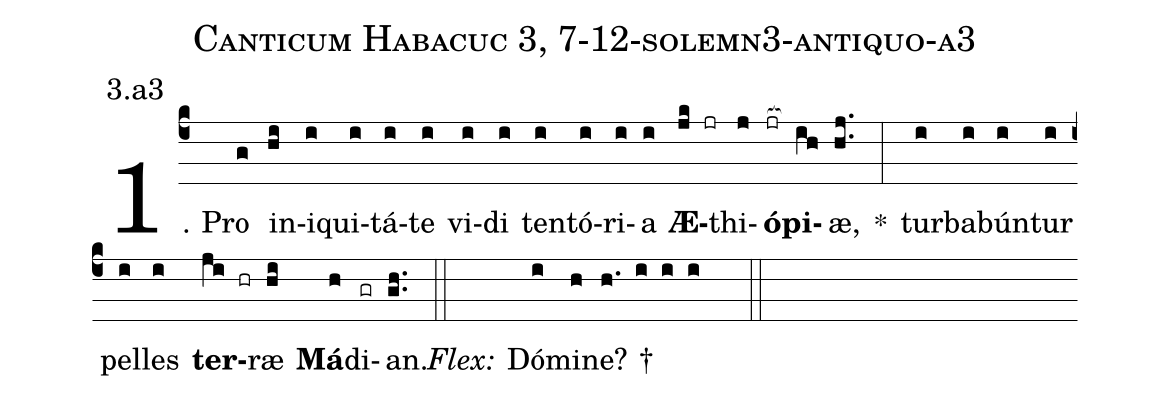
name: Canticum Habacuc 3, 7-12-solemn3-antiquo-a3;
annotation: 3.a3;
%%
(c4)1. Pro(g) in(hi)i(i)qui(i)tá(i)te(i) vi(i)di(i) ten(i)tó(i)ri(i)a(i) <b>Æ</b>(jk jr)thi(j)<b>ó</b>(jr[ocb:1{])<b>pi</b>(ih[ocb:0}])æ,(hj..) *(:) tur(i)ba(i)bún(i)tur(i) pel(i)les(i) <b>ter</b>(ji hr)ræ(hi) <b>Má</b>(h)di(gr)an.(gh..) (::)
<i>Flex:</i>()  Dó(i)mi(h)ne? †(h. i i i  ::)
